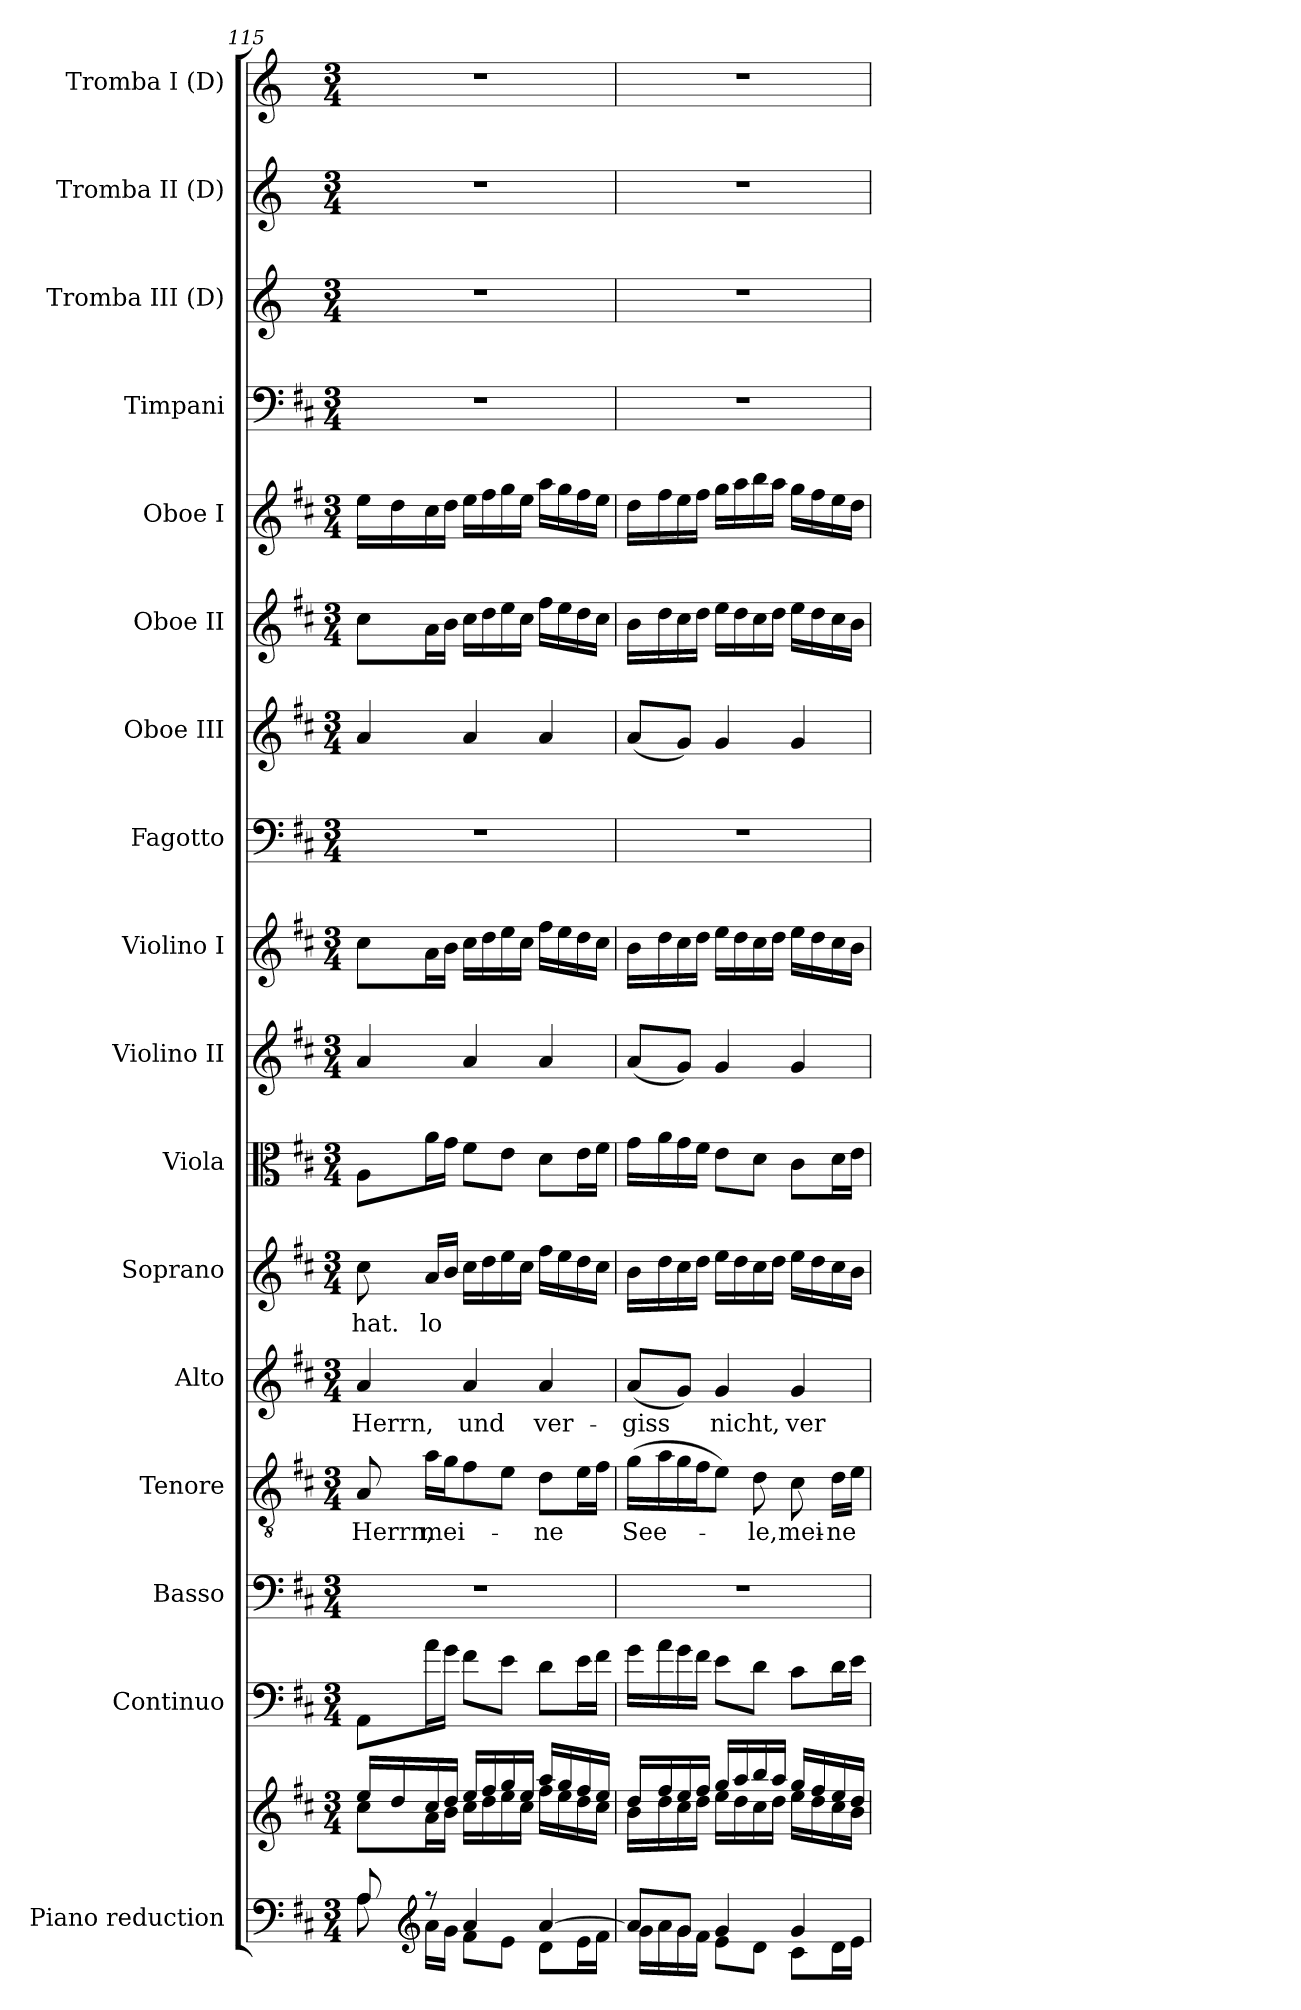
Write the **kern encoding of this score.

**kern	**kern	**kern	**kern	**kern	**text	**kern	**text	**kern	**text	**kern	**kern	**kern	**kern	**kern	**kern	**kern	**kern	**kern	**kern	**kern
*part17	*part17	*part16	*part15	*part14	*part14	*part13	*part13	*part12	*part12	*part11	*part10	*part9	*part8	*part7	*part6	*part5	*part4	*part3	*part2	*part1
*staff18	*staff17	*staff16	*staff15	*staff14	*staff14	*staff13	*staff13	*staff12	*staff12	*staff11	*staff10	*staff9	*staff8	*staff7	*staff6	*staff5	*staff4	*staff3	*staff2	*staff1
*I"Piano reduction	*	*I"Continuo	*I"Basso	*I"Tenore	*	*I"Alto	*	*I"Soprano	*	*I"Viola	*I"Violino II	*I"Violino I	*I"Fagotto	*I"Oboe III	*I"Oboe II	*I"Oboe I	*I"Timpani	*I"Tromba III (D)	*I"Tromba II (D)	*I"Tromba I (D)
*I'Pno	*	*	*	*	*	*	*	*	*	*	*	*	*	*I'Ob	*I'Ob	*I'Ob	*I'Timp	*	*	*
*clefF4	*clefG2	*clefF4	*clefF4	*clefGv2	*	*clefG2	*	*clefG2	*	*clefC3	*clefG2	*clefG2	*clefF4	*clefG2	*clefG2	*clefG2	*clefF4	*clefG2	*clefG2	*clefG2
*	*	*	*	*	*	*	*	*	*	*	*	*	*	*	*	*	*	*ITrd-1c-2	*ITrd-1c-2	*ITrd-1c-2
*k[f#c#]	*k[f#c#]	*k[f#c#]	*k[f#c#]	*k[f#c#]	*	*k[f#c#]	*	*k[f#c#]	*	*k[f#c#]	*k[f#c#]	*k[f#c#]	*k[f#c#]	*k[f#c#]	*k[f#c#]	*k[f#c#]	*k[f#c#]	*k[f#c#]	*k[f#c#]	*k[f#c#]
*M3/4	*M3/4	*M3/4	*M3/4	*M3/4	*	*M3/4	*	*M3/4	*	*M3/4	*M3/4	*M3/4	*M3/4	*M3/4	*M3/4	*M3/4	*M3/4	*M3/4	*M3/4	*M3/4
=115	=115	=115	=115	=115	=115	=115	=115	=115	=115	=115	=115	=115	=115	=115	=115	=115	=115	=115	=115	=115
*^	*^	*	*	*	*	*	*	*	*	*	*	*	*	*	*	*	*	*	*	*
!	!	!	!	!	!	!	!LO:LY:b	!	!LO:LY:b	!	!LO:LY:b	!	!	!	!	!	!	!	!	!	!	!
8A/	8A\	16ee/LL	8cc#\L	8AA\L	2.r	8A/	Herrn,	4a/	Herrn,	8cc#\	hat.	8A\L	4a/	8cc#\L	2.r	4a/	8cc#\L	16ee\LL	2.r	2.r	2.r	2.r
.	.	16dd/	.	.	.	.	.	.	.	.	.	.	.	.	.	.	.	16dd\	.	.	.	.
*clefG2	*	*	*	*	*	*	*	*	*	*	*	*	*	*	*	*	*	*	*	*	*	*
!	!	!	!	!	!	!	!LO:LY:b	!	!	!	!LO:LY:b	!	!	!	!	!	!	!	!	!	!	!
8r	16a\LL	16cc#/	16a\L	16a\L	.	16a\LL	mei-	.	.	16a/LL	lo	16a\L	.	16a\L	.	.	16a\L	16cc#\	.	.	.	.
.	16g\JJ	16dd/JJ	16b\JJ	16g\JJ	.	16g\J	.	.	.	16b/JJ	.	16g\JJ	.	16b\JJ	.	.	16b\JJ	16dd\JJ	.	.	.	.
!	!	!	!	!	!	!	!	!	!LO:LY:b	!	!	!	!	!	!	!	!	!	!	!	!	!
4a/	8f#\L	16ee/LL	16cc#\LL	8f#\L	.	8f#\	.	4a/	und	16cc#\LL	.	8f#\L	4a/	16cc#\LL	.	4a/	16cc#\LL	16ee\LL	.	.	.	.
.	.	16ff#/	16dd\	.	.	.	.	.	.	16dd\	.	.	.	16dd\	.	.	16dd\	16ff#\	.	.	.	.
.	8e\J	16gg/	16ee\	8e\J	.	8e\J	.	.	.	16ee\	.	8e\J	.	16ee\	.	.	16ee\	16gg\	.	.	.	.
.	.	16ee/JJ	16cc#\JJ	.	.	.	.	.	.	16cc#\JJ	.	.	.	16cc#\JJ	.	.	16cc#\JJ	16ee\JJ	.	.	.	.
!	!	!	!	!	!	!	!LO:LY:b	!	!LO:LY:b	!	!	!	!	!	!	!	!	!	!	!	!	!
[4a/	8d\L	16aa/LL	16ff#\LL	8d\L	.	8d\L	-ne	4a/	ver-	16ff#\LL	.	8d\L	4a/	16ff#\LL	.	4a/	16ff#\LL	16aa\LL	.	.	.	.
.	.	16gg/	16ee\	.	.	.	.	.	.	16ee\	.	.	.	16ee\	.	.	16ee\	16gg\	.	.	.	.
.	16e\L	16ff#/	16dd\	16e\L	.	16e\L	.	.	.	16dd\	.	16e\L	.	16dd\	.	.	16dd\	16ff#\	.	.	.	.
.	16f#\JJ	16ee/JJ	16cc#\JJ	16f#\JJ	.	16f#\JJ	.	.	.	16cc#\JJ	.	16f#\JJ	.	16cc#\JJ	.	.	16cc#\JJ	16ee\JJ	.	.	.	.
=116	=116	=116	=116	=116	=116	=116	=116	=116	=116	=116	=116	=116	=116	=116	=116	=116	=116	=116	=116	=116	=116	=116
!	!	!	!	!	!	!	!LO:LY:b	!	!LO:LY:b	!	!	!	!	!	!	!	!	!	!	!	!	!
8a/L]	16g\LL	16dd/LL	16b\LL	16g\LL	2.r	(16g\LL	See-	(8a/L	giss	16b\LL	.	16g\LL	(8a/L	16b\LL	2.r	(8a/L	16b\LL	16dd\LL	2.r	2.r	2.r	2.r
.	16a\	16ff#/	16dd\	16a\	.	16a\	.	.	.	16dd\	.	16a\	.	16dd\	.	.	16dd\	16ff#\	.	.	.	.
8g/J	16g\	16ee/	16cc#\	16g\	.	16g\	.	8g/J)	.	16cc#\	.	16g\	8g/J)	16cc#\	.	8g/J)	16cc#\	16ee\	.	.	.	.
.	16f#\JJ	16ff#/JJ	16dd\JJ	16f#\JJ	.	16f#\J	.	.	.	16dd\JJ	.	16f#\JJ	.	16dd\JJ	.	.	16dd\JJ	16ff#\JJ	.	.	.	.
!	!	!	!	!	!	!	!	!	!LO:LY:b	!	!	!	!	!	!	!	!	!	!	!	!	!
4g/	8e\L	16gg/LL	16ee\LL	8e\L	.	8e\J)	.	4g/	nicht,	16ee\LL	.	8e\L	4g/	16ee\LL	.	4g/	16ee\LL	16gg\LL	.	.	.	.
.	.	16aa/	16dd\	.	.	.	.	.	.	16dd\	.	.	.	16dd\	.	.	16dd\	16aa\	.	.	.	.
!	!	!	!	!	!	!	!LO:LY:b	!	!	!	!	!	!	!	!	!	!	!	!	!	!	!
.	8d\J	16bb/	16cc#\	8d\J	.	8d\	le,	.	.	16cc#\	.	8d\J	.	16cc#\	.	.	16cc#\	16bb\	.	.	.	.
.	.	16aa/JJ	16dd\JJ	.	.	.	.	.	.	16dd\JJ	.	.	.	16dd\JJ	.	.	16dd\JJ	16aa\JJ	.	.	.	.
!	!	!	!	!	!	!	!LO:LY:b	!	!LO:LY:b	!	!	!	!	!	!	!	!	!	!	!	!	!
4g/	8c#\L	16gg/LL	16ee\LL	8c#\L	.	8c#\	mei-	4g/	ver-	16ee\LL	.	8c#\L	4g/	16ee\LL	.	4g/	16ee\LL	16gg\LL	.	.	.	.
.	.	16ff#/	16dd\	.	.	.	.	.	.	16dd\	.	.	.	16dd\	.	.	16dd\	16ff#\	.	.	.	.
!	!	!	!	!	!	!	!LO:LY:b	!	!	!	!	!	!	!	!	!	!	!	!	!	!	!
.	16d\L	16ee/	16cc#\	16d\L	.	16d\LL	ne	.	.	16cc#\	.	16d\L	.	16cc#\	.	.	16cc#\	16ee\	.	.	.	.
.	16e\JJ	16dd/JJ	16b\JJ	16e\JJ	.	16e\JJ	.	.	.	16b\JJ	.	16e\JJ	.	16b\JJ	.	.	16b\JJ	16dd\JJ	.	.	.	.
*v	*v	*	*	*	*	*	*	*	*	*	*	*	*	*	*	*	*	*	*	*	*	*
*	*v	*v	*	*	*	*	*	*	*	*	*	*	*	*	*	*	*	*	*	*	*
=	=	=	=	=	=	=	=	=	=	=	=	=	=	=	=	=	=	=	=	=
*-	*-	*-	*-	*-	*-	*-	*-	*-	*-	*-	*-	*-	*-	*-	*-	*-	*-	*-	*-	*-
